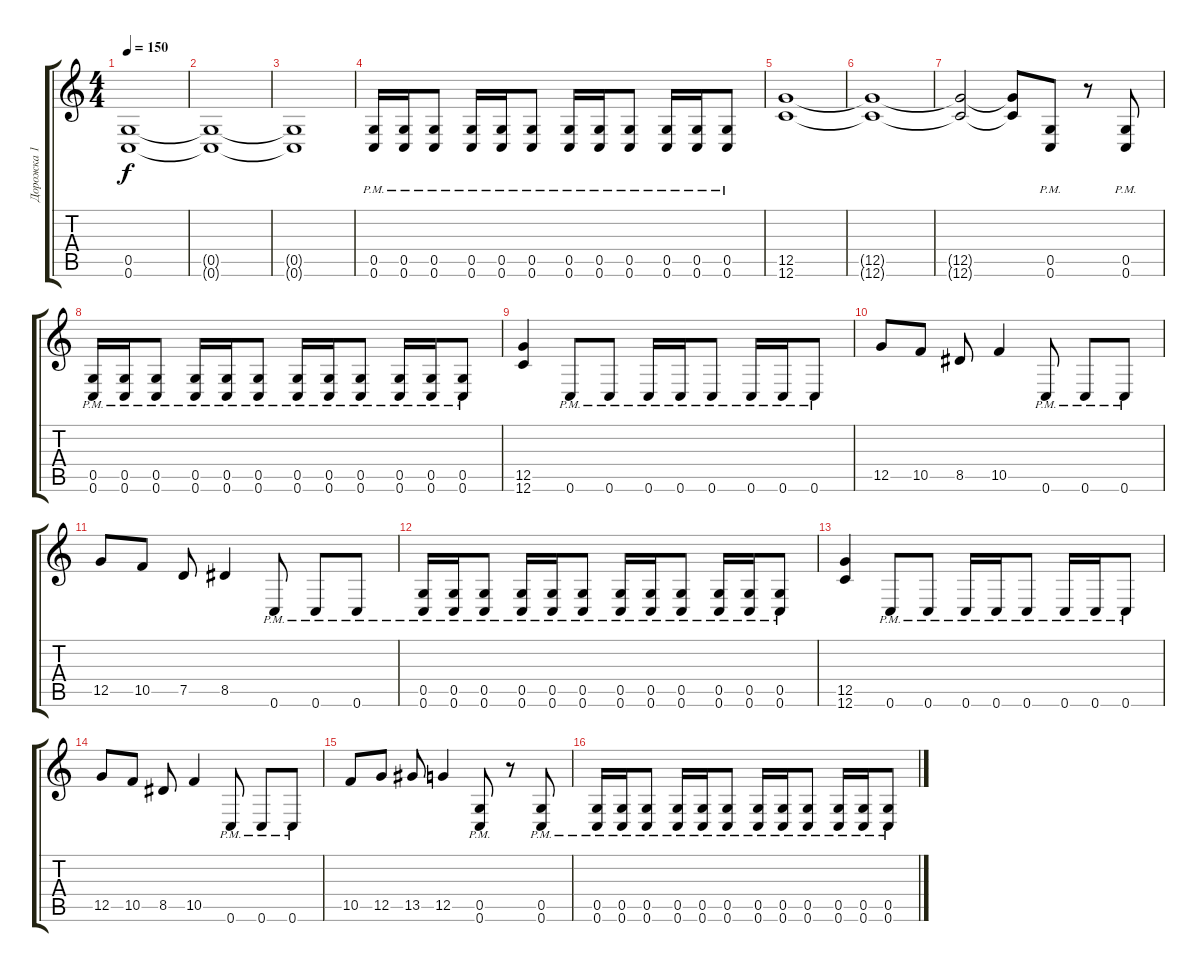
\track ("Дорожка 1" "Дорожка 1") {instrument distortionguitar}
\staff {score tabs}
\tuning (D4 A3 F3 C3 G2 C2) {hide}
\ts (4 4)
\tempo 150
\clef g2
\ks c
(0.5 0.6).1{dy f} |
(0.5{t} 0.6{t}).1 |
(0.5{t} 0.6{t}).1 |
(0.5{pm} 0.6{pm}).16 (0.5{pm} 0.6{pm}).16 (0.5{pm} 0.6{pm}).8 (0.5{pm} 0.6{pm}).16 (0.5{pm} 0.6{pm}).16 (0.5{pm} 0.6{pm}).8 (0.5{pm} 0.6{pm}).16 (0.5{pm} 0.6{pm}).16 (0.5{pm} 0.6{pm}).8 (0.5{pm} 0.6{pm}).16 (0.5{pm} 0.6{pm}).16 (0.5{pm} 0.6{pm}).8 |
(12.5 12.6).1 |
(12.5{t} 12.6{t}).1 |
(12.5{t} 12.6{t}).2 (12.5{t} 12.6{t}).8 (0.5{pm} 0.6{pm}).8 r.8 (0.5{pm} 0.6{pm}).8 |
(0.5{pm} 0.6{pm}).16 (0.5{pm} 0.6{pm}).16 (0.5{pm} 0.6{pm}).8 (0.5{pm} 0.6{pm}).16 (0.5{pm} 0.6{pm}).16 (0.5{pm} 0.6{pm}).8 (0.5{pm} 0.6{pm}).16 (0.5{pm} 0.6{pm}).16 (0.5{pm} 0.6{pm}).8 (0.5{pm} 0.6{pm}).16 (0.5{pm} 0.6{pm}).16 (0.5{pm} 0.6{pm}).8 |
(12.5 12.6).4 0.6{pm}.8 0.6{pm}.8 0.6{pm}.16 0.6{pm}.16 0.6{pm}.8 0.6{pm}.16 0.6{pm}.16 0.6{pm}.8 |
12.5.8 10.5.8 8.5.8 10.5.4 0.6{pm}.8 0.6{pm}.8 0.6{pm}.8 |
12.5.8 10.5.8 7.5.8 8.5.4 0.6{pm}.8 0.6{pm}.8 0.6{pm}.8 |
(0.5{pm} 0.6{pm}).16 (0.5{pm} 0.6{pm}).16 (0.5{pm} 0.6{pm}).8 (0.5{pm} 0.6{pm}).16 (0.5{pm} 0.6{pm}).16 (0.5{pm} 0.6{pm}).8 (0.5{pm} 0.6{pm}).16 (0.5{pm} 0.6{pm}).16 (0.5{pm} 0.6{pm}).8 (0.5{pm} 0.6{pm}).16 (0.5{pm} 0.6{pm}).16 (0.5{pm} 0.6{pm}).8 |
(12.5 12.6).4 0.6{pm}.8 0.6{pm}.8 0.6{pm}.16 0.6{pm}.16 0.6{pm}.8 0.6{pm}.16 0.6{pm}.16 0.6{pm}.8 |
12.5.8 10.5.8 8.5.8 10.5.4 0.6{pm}.8 0.6{pm}.8 0.6{pm}.8 |
10.5.8 12.5.8 13.5.8 12.5.4 (0.5{pm} 0.6{pm}).8 r.8 (0.5{pm} 0.6{pm}).8 |
(0.5{pm} 0.6{pm}).16 (0.5{pm} 0.6{pm}).16 (0.5{pm} 0.6{pm}).8 (0.5{pm} 0.6{pm}).16 (0.5{pm} 0.6{pm}).16 (0.5{pm} 0.6{pm}).8 (0.5{pm} 0.6{pm}).16 (0.5{pm} 0.6{pm}).16 (0.5{pm} 0.6{pm}).8 (0.5{pm} 0.6{pm}).16 (0.5{pm} 0.6{pm}).16 (0.5{pm} 0.6{pm}).8
